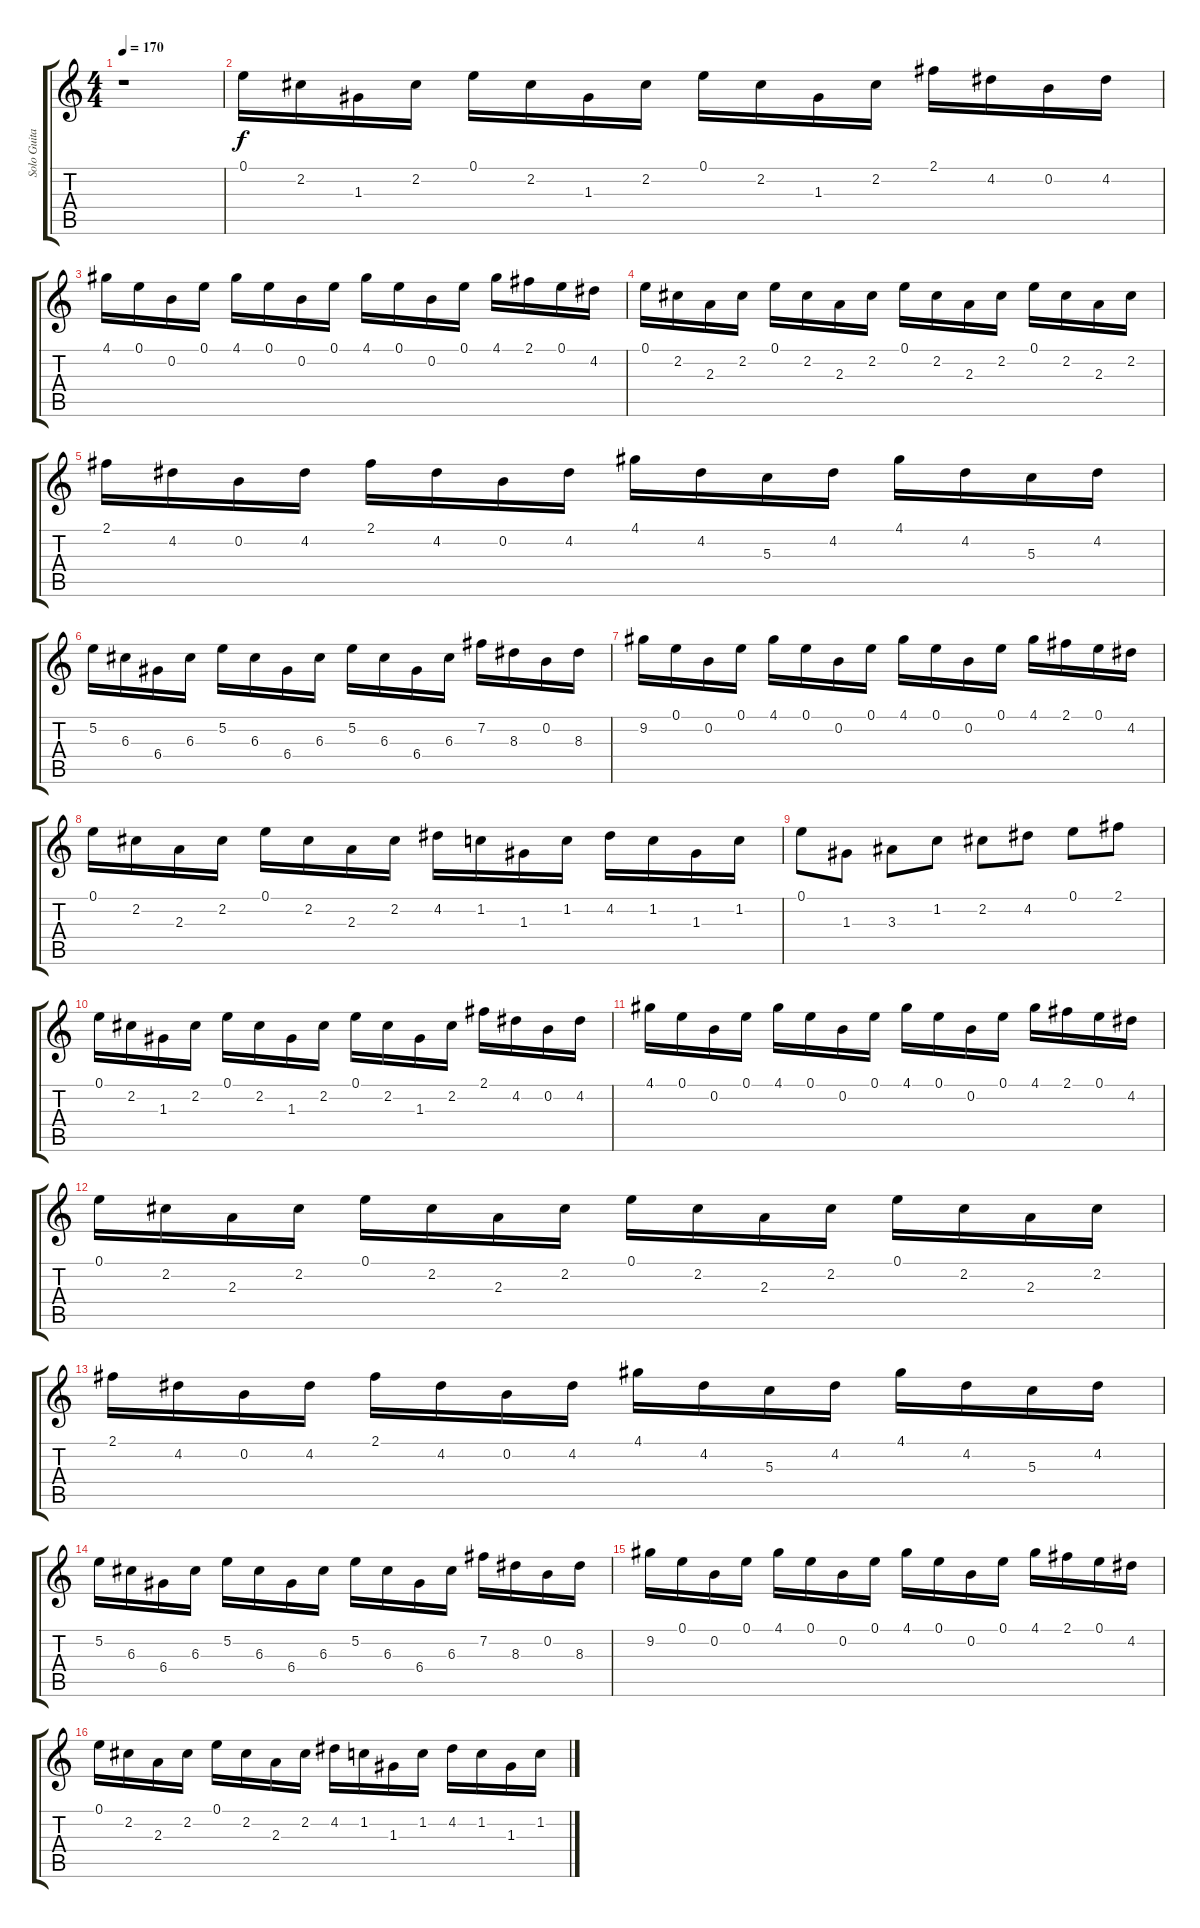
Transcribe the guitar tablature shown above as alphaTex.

\track ("Solo Guitar" "Solo Guita") {instrument distortionguitar}
\staff {score tabs}
\tuning (E4 B3 G3 D3 A2 E2) {hide}
\ts (4 4)
\tempo 170
\clef g2
\ks c
r.1{dy f} |
0.1.16 2.2.16 1.3.16 2.2.16 0.1.16 2.2.16 1.3.16 2.2.16 0.1.16 2.2.16 1.3.16 2.2.16 2.1.16 4.2.16 0.2.16 4.2.16 |
4.1.16 0.1.16 0.2.16 0.1.16 4.1.16 0.1.16 0.2.16 0.1.16 4.1.16 0.1.16 0.2.16 0.1.16 4.1.16 2.1.16 0.1.16 4.2.16 |
0.1.16 2.2.16 2.3.16 2.2.16 0.1.16 2.2.16 2.3.16 2.2.16 0.1.16 2.2.16 2.3.16 2.2.16 0.1.16 2.2.16 2.3.16 2.2.16 |
2.1.16 4.2.16 0.2.16 4.2.16 2.1.16 4.2.16 0.2.16 4.2.16 4.1.16 4.2.16 5.3.16 4.2.16 4.1.16 4.2.16 5.3.16 4.2.16 |
5.2.16 6.3.16 6.4.16 6.3.16 5.2.16 6.3.16 6.4.16 6.3.16 5.2.16 6.3.16 6.4.16 6.3.16 7.2.16 8.3.16 0.2.16 8.3.16 |
9.2.16 0.1.16 0.2.16 0.1.16 4.1.16 0.1.16 0.2.16 0.1.16 4.1.16 0.1.16 0.2.16 0.1.16 4.1.16 2.1.16 0.1.16 4.2.16 |
0.1.16 2.2.16 2.3.16 2.2.16 0.1.16 2.2.16 2.3.16 2.2.16 4.2.16 1.2.16 1.3.16 1.2.16 4.2.16 1.2.16 1.3.16 1.2.16 |
0.1.8 1.3.8 3.3.8 1.2.8 2.2.8 4.2.8 0.1.8 2.1.8 |
0.1.16 2.2.16 1.3.16 2.2.16 0.1.16 2.2.16 1.3.16 2.2.16 0.1.16 2.2.16 1.3.16 2.2.16 2.1.16 4.2.16 0.2.16 4.2.16 |
4.1.16 0.1.16 0.2.16 0.1.16 4.1.16 0.1.16 0.2.16 0.1.16 4.1.16 0.1.16 0.2.16 0.1.16 4.1.16 2.1.16 0.1.16 4.2.16 |
0.1.16 2.2.16 2.3.16 2.2.16 0.1.16 2.2.16 2.3.16 2.2.16 0.1.16 2.2.16 2.3.16 2.2.16 0.1.16 2.2.16 2.3.16 2.2.16 |
2.1.16 4.2.16 0.2.16 4.2.16 2.1.16 4.2.16 0.2.16 4.2.16 4.1.16 4.2.16 5.3.16 4.2.16 4.1.16 4.2.16 5.3.16 4.2.16 |
5.2.16 6.3.16 6.4.16 6.3.16 5.2.16 6.3.16 6.4.16 6.3.16 5.2.16 6.3.16 6.4.16 6.3.16 7.2.16 8.3.16 0.2.16 8.3.16 |
9.2.16 0.1.16 0.2.16 0.1.16 4.1.16 0.1.16 0.2.16 0.1.16 4.1.16 0.1.16 0.2.16 0.1.16 4.1.16 2.1.16 0.1.16 4.2.16 |
0.1.16 2.2.16 2.3.16 2.2.16 0.1.16 2.2.16 2.3.16 2.2.16 4.2.16 1.2.16 1.3.16 1.2.16 4.2.16 1.2.16 1.3.16 1.2.16
